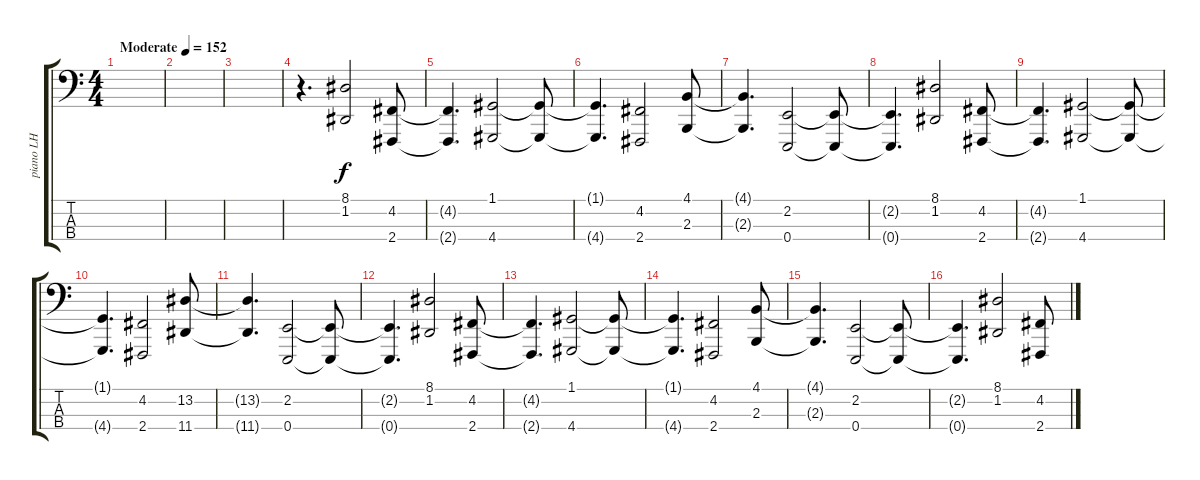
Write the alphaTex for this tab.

\track ("piano LH" "piano LH") {instrument acousticgrandpiano}
\staff {score tabs}
\tuning (G2 D2 A1 E1) {hide}
\ts (4 4)
\tempo (152 "Moderate")
\clef f4
\ks c
|
|
|
r.4{d} (8.1 1.2).2 (4.2 2.4).8 |
(4.2{t} 2.4{t}).4{d} (1.1 4.4).2 (1.1{t} 4.4{t}).8 |
(1.1{t} 4.4{t}).4{d} (4.2 2.4).2 (4.1 2.3).8 |
(4.1{t} 2.3{t}).4{d} (2.2 0.4).2 (2.2{t} 0.4{t}).8 |
(2.2{t} 0.4{t}).4{d} (8.1 1.2).2 (4.2 2.4).8 |
(4.2{t} 2.4{t}).4{d} (1.1 4.4).2 (1.1{t} 4.4{t}).8 |
(1.1{t} 4.4{t}).4{d} (4.2 2.4).2 (13.2 11.4).8 |
(13.2{t} 11.4{t}).4{d} (2.2 0.4).2 (2.2{t} 0.4{t}).8 |
(2.2{t} 0.4{t}).4{d} (8.1 1.2).2 (4.2 2.4).8 |
(4.2{t} 2.4{t}).4{d} (1.1 4.4).2 (1.1{t} 4.4{t}).8 |
(1.1{t} 4.4{t}).4{d} (4.2 2.4).2 (4.1 2.3).8 |
(4.1{t} 2.3{t}).4{d} (2.2 0.4).2 (2.2{t} 0.4{t}).8 |
(2.2{t} 0.4{t}).4{d} (8.1 1.2).2 (4.2 2.4).8
